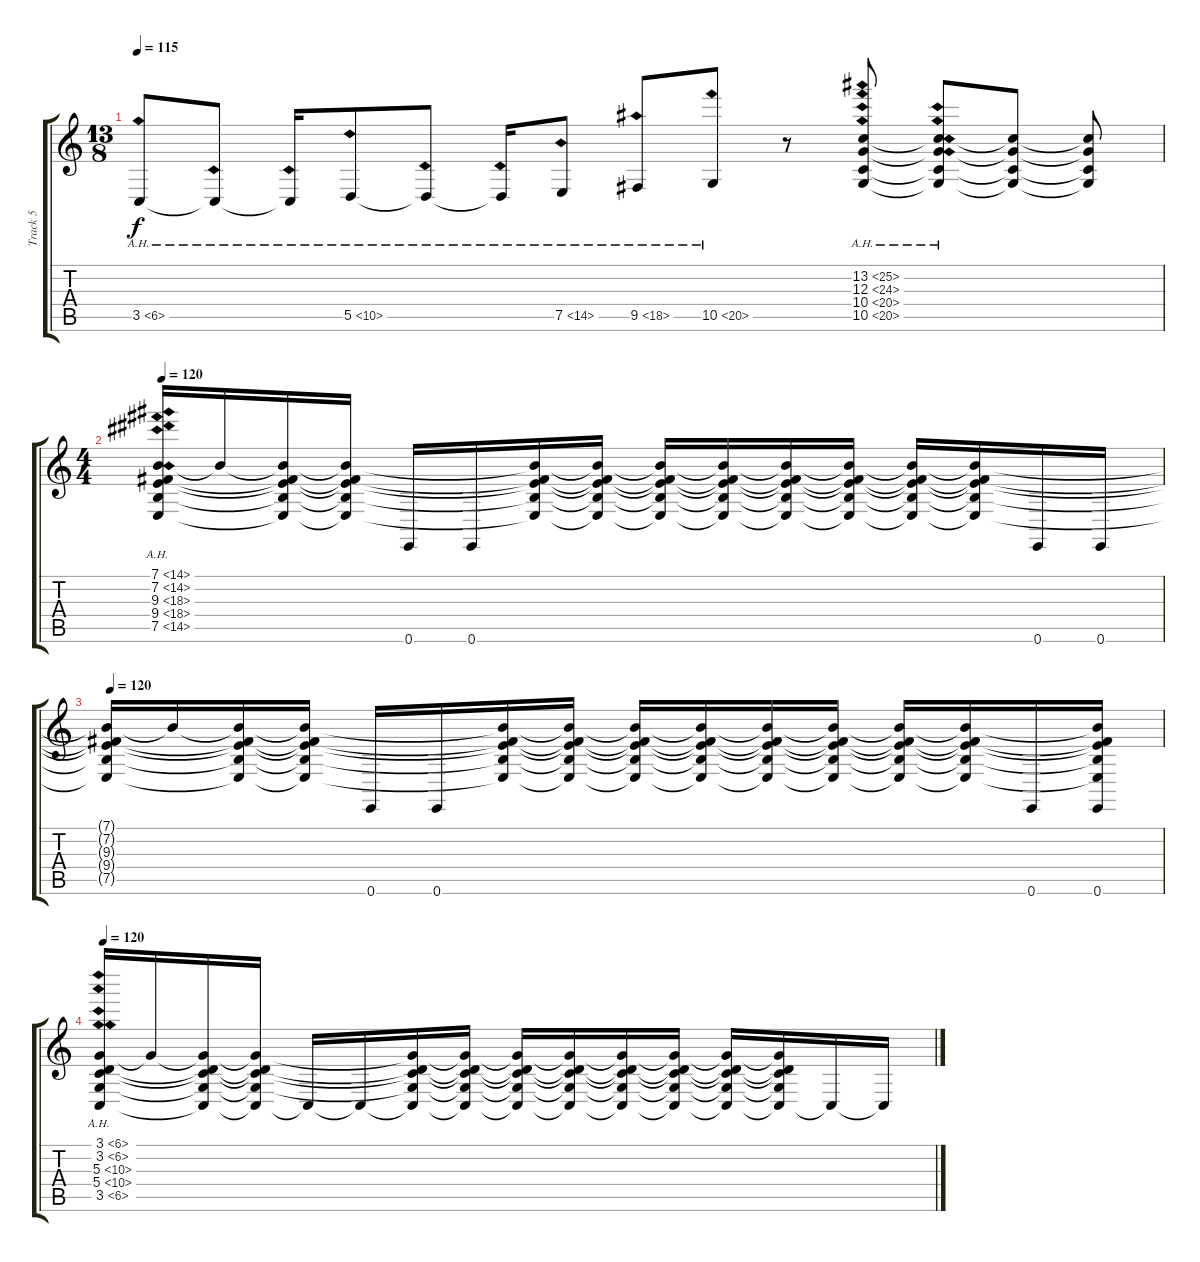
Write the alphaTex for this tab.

\track ("Track 5" "Track 5") {instrument stringensemble1}
\staff {score tabs}
\tuning (E4 B3 G3 D3 A2 E2) {hide}
\ts (13 8)
\tempo 115
\clef g2
\ks c
3.5{ah 3}.8{dy f} 3.5{ah 12 t}.8 3.5{ah 12 t}.16 5.5{ah 5}.8 5.5{ah 12 t}.8 5.5{ah 12 t}.16 7.5{ah 7}.8 9.5{ah 9}.8 10.5{ah 10}.8 r.8 (13.2{ah 12} 12.3{ah 12} 10.4{ah 10} 10.5{ah 10}).8 (13.2{ah 12 t} 12.3{ah 12 t} 10.4{ah 12 t} 10.5{ah 12 t}).8 (13.2{t} 12.3{t} 10.4{t} 10.5{t}).8 (13.2{t} 12.3{t} 10.4{t} 10.5{t}).8 |
\ts (4 4)
\tempo 120
(7.1{ah 7} 7.2{ah 7} 9.3{ah 9} 9.4{ah 9} 7.5{ah 7}).16{instrument stringensemble1} 7.1{t}.16 (7.1{t} 7.2{t} 9.3{t} 9.4{t} 7.5{t}).16 (7.1{t} 7.2{t} 9.3{t} 9.4{t} 7.5{t}).16 0.6.16 0.6.16 (7.1{t} 7.2{t} 9.3{t} 9.4{t} 7.5{t}).16 (7.1{t} 7.2{t} 9.3{t} 9.4{t} 7.5{t}).16 (7.1{t} 7.2{t} 9.3{t} 9.4{t} 7.5{t}).16 (7.1{t} 7.2{t} 9.3{t} 9.4{t} 7.5{t}).16 (7.1{t} 7.2{t} 9.3{t} 9.4{t} 7.5{t}).16 (7.1{t} 7.2{t} 9.3{t} 9.4{t} 7.5{t}).16 (7.1{t} 7.2{t} 9.3{t} 9.4{t} 7.5{t}).16 (7.1{t} 7.2{t} 9.3{t} 9.4{t} 7.5{t}).16 0.6.16 0.6.16 |
\tempo 120
(7.1{t} 7.2{t} 9.3{t} 9.4{t} 7.5{t}).16 7.1{t}.16 (7.1{t} 7.2{t} 9.3{t} 9.4{t} 7.5{t}).16 (7.1{t} 7.2{t} 9.3{t} 9.4{t} 7.5{t}).16 0.6.16 0.6.16 (7.1{t} 7.2{t} 9.3{t} 9.4{t} 7.5{t}).16 (7.1{t} 7.2{t} 9.3{t} 9.4{t} 7.5{t}).16 (7.1{t} 7.2{t} 9.3{t} 9.4{t} 7.5{t}).16 (7.1{t} 7.2{t} 9.3{t} 9.4{t} 7.5{t}).16 (7.1{t} 7.2{t} 9.3{t} 9.4{t} 7.5{t}).16 (7.1{t} 7.2{t} 9.3{t} 9.4{t} 7.5{t}).16 (7.1{t} 7.2{t} 9.3{t} 9.4{t} 7.5{t}).16 (7.1{t} 7.2{t} 9.3{t} 9.4{t} 7.5{t}).16 0.6.16 (7.1{t} 7.2{t} 9.3{t} 9.4{t} 7.5{t} 0.6).16 |
\tempo 120
(3.1{ah 3} 3.2{ah 3} 5.3{ah 5} 5.4{ah 5} 3.5{ah 3}).16 3.1{t}.16 (3.1{t} 3.2{t} 5.3{t} 5.4{t} 3.5{t}).16 (3.1{t} 3.2{t} 5.3{t} 5.4{t} 3.5{t}).16 3.5{t}.16 3.5{t}.16 (3.1{t} 3.2{t} 5.3{t} 5.4{t} 3.5{t}).16 (3.1{t} 3.2{t} 5.3{t} 5.4{t} 3.5{t}).16 (3.1{t} 3.2{t} 5.3{t} 5.4{t} 3.5{t}).16 (3.1{t} 3.2{t} 5.3{t} 5.4{t} 3.5{t}).16 (3.1{t} 3.2{t} 5.3{t} 5.4{t} 3.5{t}).16 (3.1{t} 3.2{t} 5.3{t} 5.4{t} 3.5{t}).16 (3.1{t} 3.2{t} 5.3{t} 5.4{t} 3.5{t}).16 (3.1{t} 3.2{t} 5.3{t} 5.4{t} 3.5{t}).16 3.5{t}.16 3.5{t}.16
